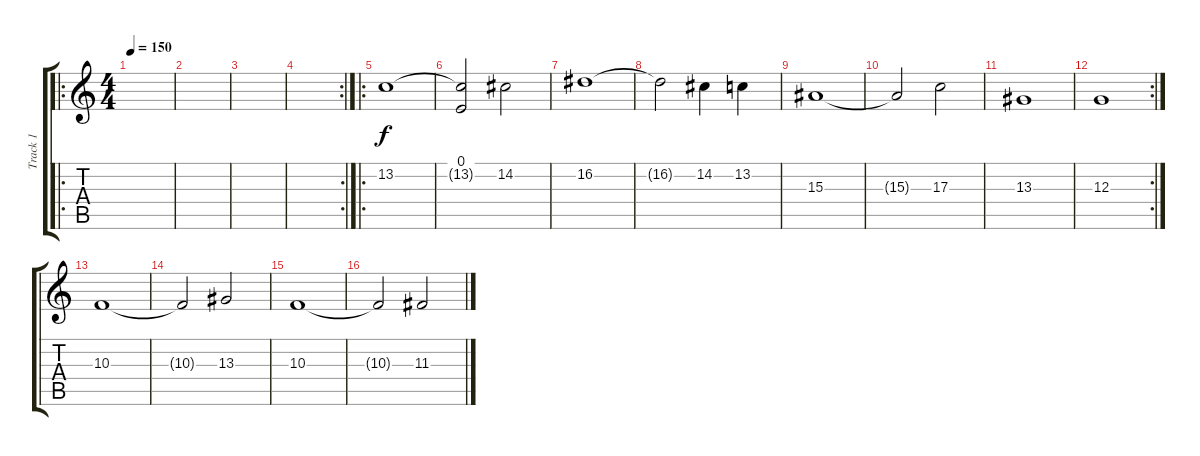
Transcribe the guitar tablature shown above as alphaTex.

\track ("Track 1" "Track 1") {instrument synthstrings2}
\staff {score tabs}
\tuning (E4 B3 G3 D3 A2 E2) {hide}
\ro
\ts (4 4)
\tempo 150
\clef g2
\ks c
|
|
|
\rc 2
|
\ro
13.2.1 |
(0.1 13.2{t}).2 14.2.2 |
16.2.1 |
16.2{t}.2 14.2.4 13.2.4 |
15.3.1 |
15.3{t}.2 17.3.2 |
13.3.1 |
\rc 2
12.3.1 |
10.3.1 |
10.3{t}.2 13.3.2 |
10.3.1 |
10.3{t}.2 11.3.2
